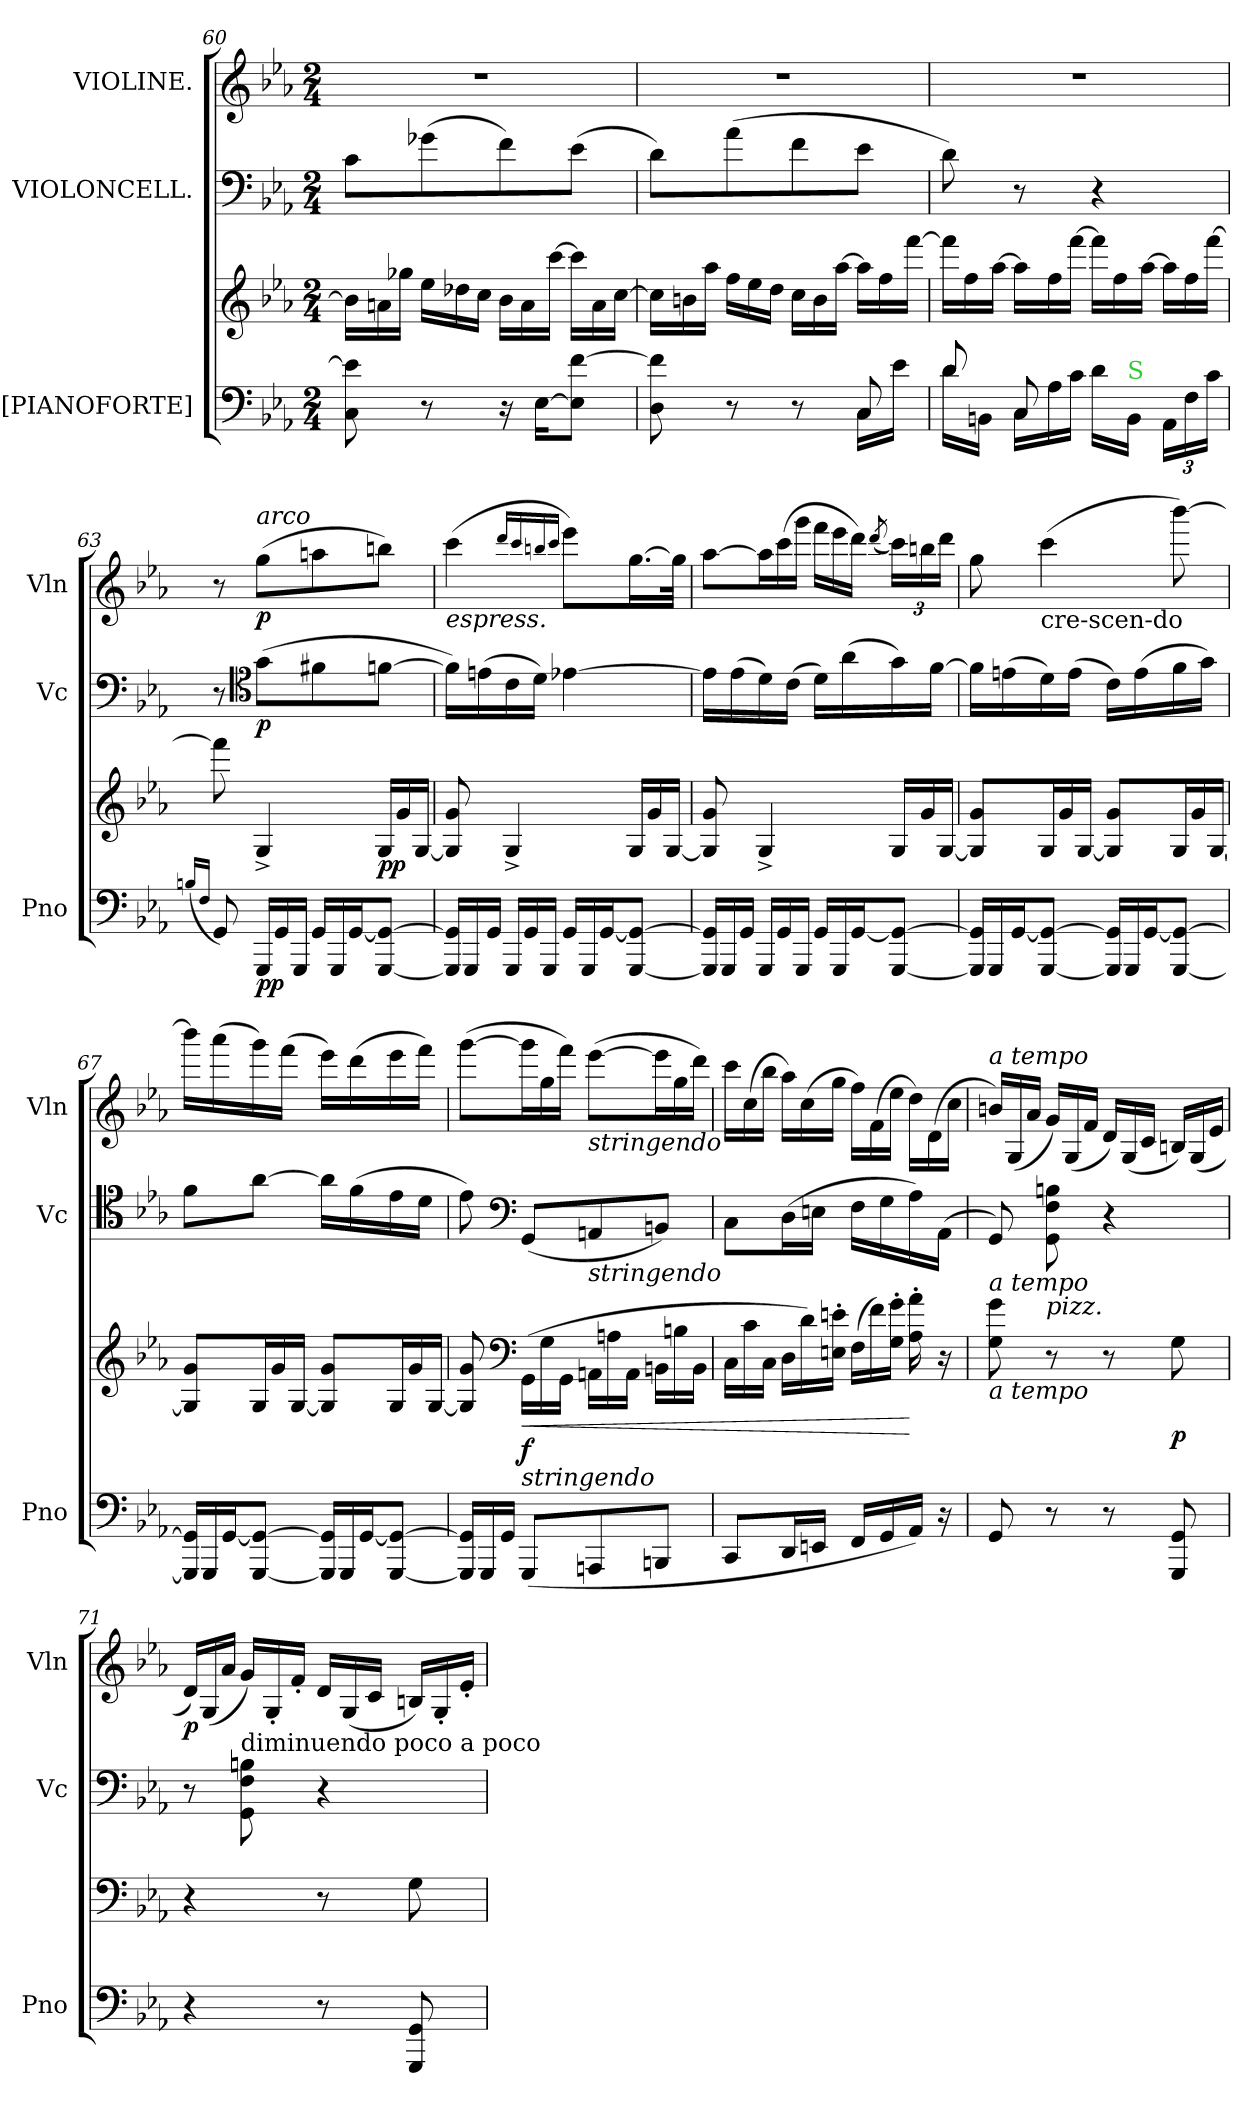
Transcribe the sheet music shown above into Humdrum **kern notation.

**kern	**kern	**dynam	**kern	**dynam	**kern	**dynam
*part3	*part3	*part3	*part2	*part2	*part1	*part1
*staff4	*staff3	*staff3/4	*staff2	*staff2	*staff1	*staff1
*I"[PIANOFORTE]	*	*	*I"VIOLONCELL.	*	*I"VIOLINE.	*
*I'Pno	*	*	*I'Vc	*	*I'Vln	*
*clefF4	*clefG2	*	*clefF4	*	*clefG2	*
*k[b-e-a-]	*k[b-e-a-]	*	*k[b-e-a-]	*	*k[b-e-a-]	*
*M2/4	*M2/4	*	*M2/4	*	*M2/4	*
*	*Xtuplet	*	*	*	*	*
=60	=60	=60	=60	=60	=60	=60
8C\ 8e-]\	24b-\LL]	.	8c\L	.	2r	.
.	24an\	.	.	.	.	.
.	24gg-X\JJ	.	.	.	.	.
8r	24ee-\LL	.	(8g-X\	.	.	.
.	24dd-X\	.	.	.	.	.
.	24cc\JJ	.	.	.	.	.
16r	24b-\LL	.	8f\)	.	.	.
.	24a\	.	.	.	.	.
[16E-\KL	.	.	.	.	.	.
.	[24ccc\JJ	.	.	.	.	.
8E-]\ [8f\J	24ccc\LL]	.	(8e-\J	.	.	.
.	24a\	.	.	.	.	.
.	[24cc\JJ	.	.	.	.	.
=61	=61	=61	=61	=61	=61	=61
*^	*	*	*	*	*	*
8D\ 8f]\	4.ryy	24cc\LL]	.	8d\L)	.	2r	.
.	.	24bn\	.	.	.	.	.
.	.	24aa-\JJ	.	.	.	.	.
8r	.	24ff\LL	.	(8a-\	.	.	.
.	.	24ee-\	.	.	.	.	.
.	.	24dd\JJ	.	.	.	.	.
8r	.	24cc\LL	.	8f\	.	.	.
.	.	24b\	.	.	.	.	.
.	.	[24aa-\JJ	.	.	.	.	.
8C/	16C\LL	24aa-\LL]	.	8e-\J	.	.	.
.	.	24ff\	.	.	.	.	.
.	16e-\JJ	.	.	.	.	.	.
.	.	[24fff\JJ	.	.	.	.	.
=62	=62	=62	=62	=62	=62	=62	=62
8d/	16d\LL	24fff\LL]	.	8d\)	.	2r	.
.	.	24ff\	.	.	.	.	.
.	16BBn\JJ	.	.	.	.	.	.
.	.	[24aa-\JJ	.	.	.	.	.
*	*Xtuplet	*	*	*	*	*	*
8C/	24C\LL	24aa-\LL]	.	8r	.	.	.
.	24A-\	24ff\	.	.	.	.	.
.	24c\JJ	[24fff\JJ	.	.	.	.	.
16d\LL	4ryy	24fff\LL]	.	4r	.	.	.
.	.	24ff\	.	.	.	.	.
!LO:TX:a:color=limegreen:t=S	!	!	!	!	!	!	!
16BB\JJ	.	.	.	.	.	.	.
.	.	[24aa-\JJ	.	.	.	.	.
24AA-\LL	.	24aa-\LL]	.	.	.	.	.
24F\	.	24ff\	.	.	.	.	.
24c\JJ	.	[24fff\JJ	.	.	.	.	.
*v	*v	*	*	*	*	*	*
=63	=63	=63	=63	=63	=63	=63
(16qqBn/LL	.	.	.	.	.	.
16qqF/JJ	.	.	.	.	.	.
8GG/)	8fff\]	.	8r	.	8r	.
*	*	*	*clefC4	*	*	*
!	!	!	!	!	!LO:TX:a:i:t=arco	!
!	!	!LO:DY:b=2	!	!	!	!
24GGG/LL	4G^>/	pp	(8g\L	p	(8gg\L	p
24GG/	.	.	.	.	.	.
24GGG/JJ	.	.	.	.	.	.
24GG/LL	.	.	8f#X\	.	8aan\	.
24GGG/	.	.	.	.	.	.
[24GG/J	.	.	.	.	.	.
[8GGG/ 8GG_/J	24G/LL	pp	[8fn\J	.	8bbn\J)	.
.	24g/	.	.	.	.	.
.	[24G/JJ	.	.	.	.	.
=64	=64	=64	=64	=64	=64	=64
!	!	!	!	!	!LO:TX:b:i:t=espress.	!
24GGG]/ 24GG]/LL	8G]/ 8g/	.	16f\LL])	.	(4ccc\	.
24GGG/	.	.	.	.	.	.
.	.	.	(16en\	.	.	.
24GG/JJ	.	.	.	.	.	.
24GGG/LL	4G^>/	.	16c\	.	.	.
24GG/	.	.	.	.	.	.
.	.	.	16d\JJ)	.	.	.
24GGG/JJ	.	.	.	.	.	.
.	.	.	.	.	16qqddd/LL	.
.	.	.	.	.	16qqccc/	.
.	.	.	.	.	16qqbbn/	.
.	.	.	.	.	16qqccc/JJ	.
24GG/LL	.	.	[4e-X\	.	8eee-\L)	.
24GGG/	.	.	.	.	.	.
[24GG/J	.	.	.	.	.	.
[8GGG/ 8GG_/J	24G/LL	.	.	.	[16.gg\L	.
.	24g/	.	.	.	.	.
.	[24G/JJ	.	.	.	.	.
.	.	.	.	.	32gg\JJk]	.
=65	=65	=65	=65	=65	=65	=65
24GGG]/ 24GG]/LL	8G]/ 8g/	.	16e-\LL]	.	[8aa-\L	.
24GGG/	.	.	.	.	.	.
.	.	.	(16e-\	.	.	.
24GG/JJ	.	.	.	.	.	.
*	*	*	*	*	*Xtuplet	*
24GGG/LL	4G^>/	.	16d\)	.	24aa-\L]	.
24GG/	.	.	.	.	(24ccc\	.
.	.	.	(16c\JJ	.	.	.
24GGG/JJ	.	.	.	.	24ggg\JJ	.
24GG/LL	.	.	16d\LL)	.	24fff\LL	.
24GGG/	.	.	.	.	24eee-\	.
.	.	.	(16a-\	.	.	.
[24GG/J	.	.	.	.	24ddd\JJ)	.
.	.	.	.	.	(<8qddd/	.
*	*	*	*	*	*tuplet	*
[8GGG/ 8GG_/J	24G/LL	.	16g\)	.	24ccc\LL)	.
.	24g/	.	.	.	24bbn\	.
.	.	.	[16f\JJ	.	.	.
.	[24G/JJ	.	.	.	24ddd\JJ	.
=66	=66	=66	=66	=66	=66	=66
24GGG]/ 24GG]/LL	8G]/ 8g/L	.	16f\LL]	.	8gg\	.
24GGG/	.	.	.	.	.	.
.	.	.	(16en\	.	.	.
[24GG/J	.	.	.	.	.	.
!	!	!	!	!	!LO:TX:b:t=cre-scen-do	!
[8GGG/ 8GG_/J	24G/L	.	16d\)	.	(4ccc\	.
.	24g/	.	.	.	.	.
.	.	.	(16e\JJ	.	.	.
.	[24G/JJ	.	.	.	.	.
24GGG]/ 24GG]/LL	8G]/ 8g/L	.	16c\LL)	.	.	.
24GGG/	.	.	.	.	.	.
.	.	.	(16e\	.	.	.
[24GG/J	.	.	.	.	.	.
[8GGG/ 8GG_/J	24G/L	.	16f\	.	[8bbb-\)	.
.	24g/	.	.	.	.	.
.	.	.	16g\JJ)	.	.	.
.	[24G/JJ	.	.	.	.	.
=67	=67	=67	=67	=67	=67	=67
24GGG]/ 24GG]/LL	8G]/ 8g/L	.	8f\L	.	16bbb-\LL]	.
24GGG/	.	.	.	.	.	.
.	.	.	.	.	(16aaa-\	.
[24GG/J	.	.	.	.	.	.
[8GGG/ 8GG_/J	24G/L	.	[8a-\J	.	16ggg\)	.
.	24g/	.	.	.	.	.
.	.	.	.	.	(16fff\JJ	.
.	[24G/JJ	.	.	.	.	.
24GGG]/ 24GG]/LL	8G]/ 8g/L	.	16a-\LL]	.	16eee-\LL)	.
24GGG/	.	.	.	.	.	.
.	.	.	(16f\	.	(16ddd\	.
[24GG/J	.	.	.	.	.	.
[8GGG/ 8GG_/J	24G/L	.	16e-\	.	16eee-\	.
.	24g/	.	.	.	.	.
.	.	.	16d\JJ	.	16fff\JJ)	.
.	[24G/JJ	.	.	.	.	.
=68	=68	=68	=68	=68	=68	=68
24GGG]/ 24GG]/LL	8G]/ 8g/	.	8e-\)	.	([8ggg\L	.
24GGG/	.	.	.	.	.	.
24GG/JJ	.	.	.	.	.	.
*	*clefF4	*	*clefF4	*	*	*
!	!	!LO:HP:b	!	!	!	!
*	*	*	*	*	*Xtuplet	*
!LO:TX:a:i:t=stringendo	!	!	!	!	!	!
(8GGG/L	(24GG\LL	< f	(8GG/L	.	24ggg\L]	.
.	24G\	.	.	.	24gg\	.
.	24GG\JJ	.	.	.	24fff\JJ)	.
!	!	!	!	!	!LO:TX:b:i:t=stringendo	!
!	!	!	!LO:TX:b:i:t=stringendo	!	!	!
8AAAn/	24AAn\LL	.	8AAn/	.	([8eee-\L	.
.	24An\	.	.	.	.	.
.	24AA\JJ	.	.	.	.	.
8BBBn/J	24BBn\LL	.	8BBn/J)	.	24eee-\L]	.
.	24Bn\	.	.	.	24gg\	.
.	24BB\JJ	.	.	.	24ddd\JJ)	.
=69	=69	=69	=69	=69	=69	=69
8CC/L	24C\LL	.	8C\L	.	24ccc\LL	.
.	24c\	.	.	.	(24cc\	.
.	24C\JJ	.	.	.	24bb-\JJ	.
16DD/L	24D\LL	.	(16D\L	.	24aa-\LL)	.
.	24d\)	.	.	.	(24cc\	.
16EEn/JJ	.	.	16En\JJ	.	.	.
.	24En'\ 24en'\JJ	.	.	.	24gg\JJ	.
16FF/LL	(24F\LL	.	16F\LL	.	24ff\LL)	.
.	24f\)	.	.	.	(24f\	.
16GG/	.	.	16G\	.	.	.
.	24G'\ 24g'\JJ	.	.	.	24ee-\JJ	.
16AA-/JJ)	16A-'\ 16a-'\	[	16A-\)	.	24dd\LL)	.
.	.	.	.	.	(24d\	.
16r	16r	.	(<16AA-\JJ	.	.	.
.	.	.	.	.	24cc\JJ	.
=70	=70	=70	=70	=70	=70	=70
!	!	!	!	!	!LO:TX:a:i:t=a tempo	!
!	!	!	!LO:TX:b:i:t=a tempo	!	!	!
!	!LO:TX:b:i:t=a tempo	!	!	!	!	!
8GG/	8G\ 8g\	.	8GG/)	.	24bn/LL)	.
.	.	.	.	.	(24G/	.
.	.	.	.	.	24a-/JJ	.
!	!	!	!LO:TX:b:i:t=pizz.	!	!	!
8r	8r	.	8GG\ 8F\ 8Bn\	.	24g/LL)	.
.	.	.	.	.	(24G/	.
.	.	.	.	.	24f/JJ	.
8r	8r	.	4r	.	24d/LL)	.
.	.	.	.	.	(24G/	.
.	.	.	.	.	24c/JJ	.
8GGG/ 8GG/	8G\	p	.	.	24Bn/LL)	.
.	.	.	.	.	(24G/	.
.	.	.	.	.	24e-/JJ	.
=71	=71	=71	=71	=71	=71	=71
4r	4r	.	8r	.	24d/LL)	p
.	.	.	.	.	(24G/	.
.	.	.	.	.	24a-/JJ	.
!	!	!	!	!	!LO:TX:b:t=diminuendo poco a poco	!
.	.	.	8GG\ 8F\ 8Bn\	.	24g/LL)	.
.	.	.	.	.	24G'/	.
.	.	.	.	.	24f'/JJ	.
8r	8r	.	4r	.	24d/LL	.
.	.	.	.	.	(24G/	.
.	.	.	.	.	24c/JJ	.
8GGG/ 8GG/	8G\	.	.	.	24Bn/LL)	.
.	.	.	.	.	24G'/	.
.	.	.	.	.	24e-'/JJ	.
=	=	=	=	=	=	=
*-	*-	*-	*-	*-	*-	*-
